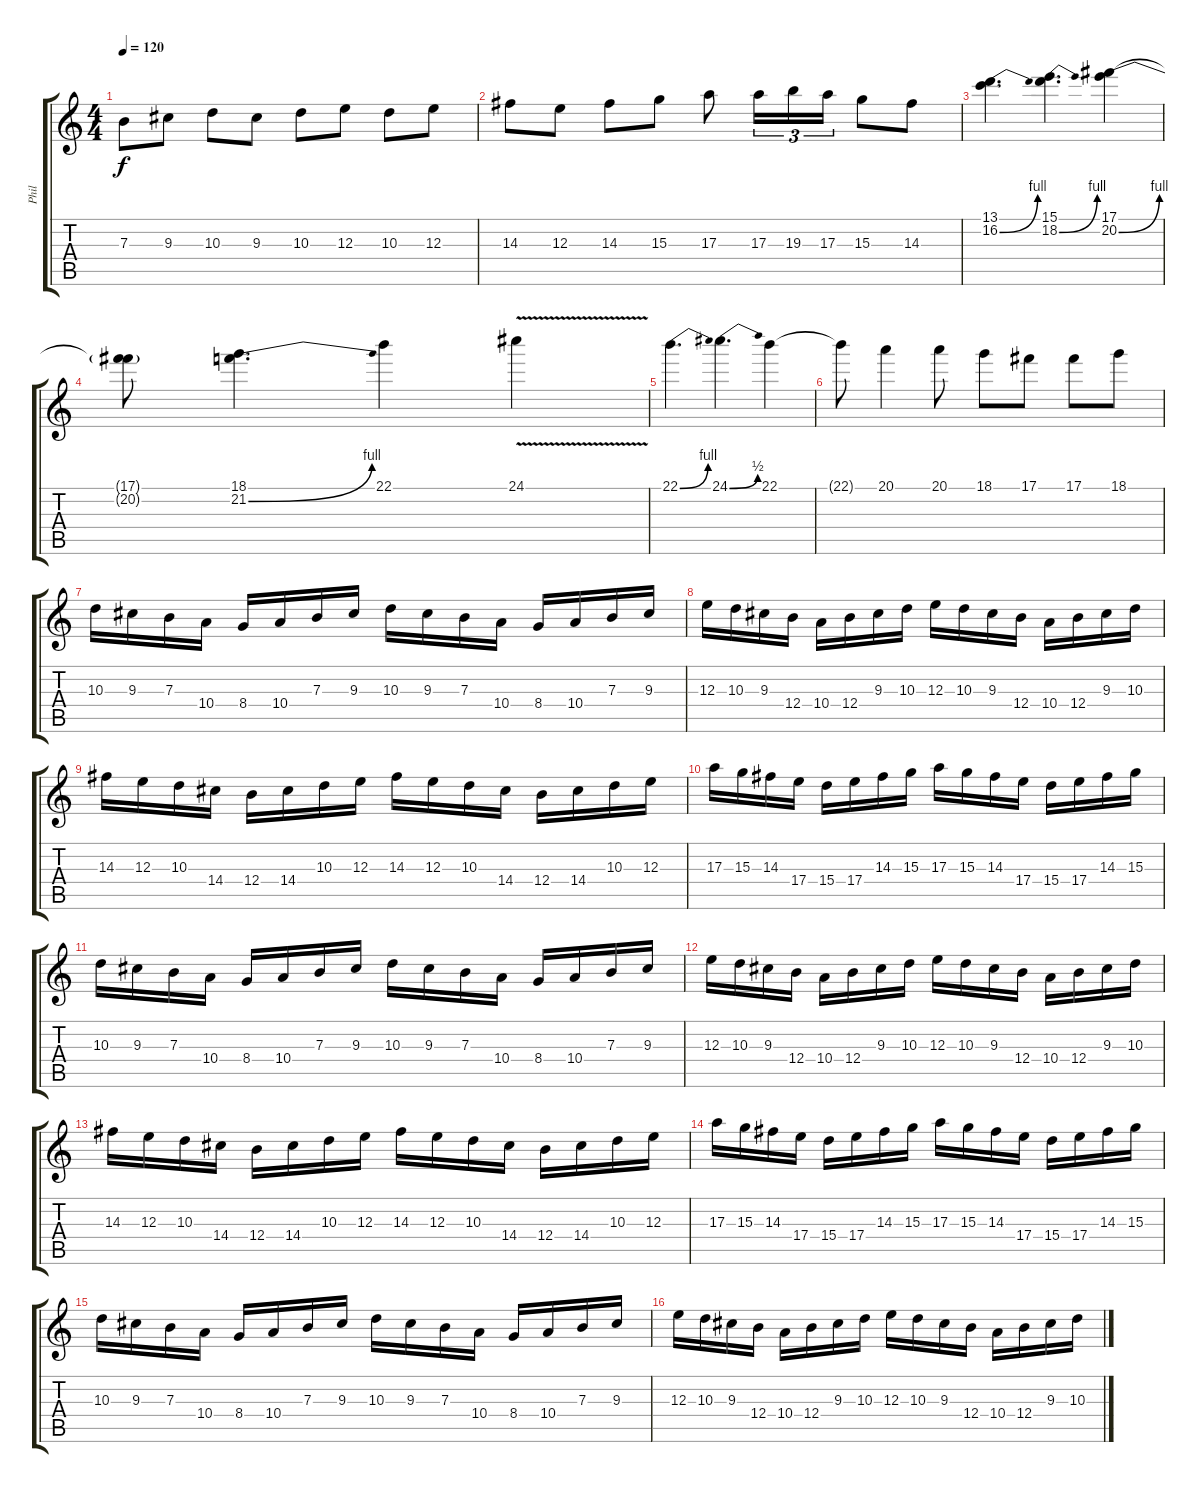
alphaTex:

\track ("Phil" "Phil") {instrument overdrivenguitar}
\staff {score tabs}
\tuning (Db4 Ab3 E3 B2 Gb2 B1) {hide}
\ts (4 4)
\tempo 120
\clef g2
\ks c
7.3.8{dy f} 9.3.8 10.3.8 9.3.8 10.3.8 12.3.8 10.3.8 12.3.8 |
14.3.8 12.3.8 14.3.8 15.3.8 17.3.8 17.3.16{tu (3 2)} 19.3.16{tu (3 2)} 17.3.16{tu (3 2)} 15.3.8 14.3.8 |
(13.1 16.2{be (bend 0 0 60 4)}).4{d} (15.1 18.2{be (bend 0 0 60 4)}).4{d} (17.1 20.2{be (bend 0 0 60 4)}).4 |
(17.1{t} 20.2{t}).8 (18.1 21.2{be (bend 0 0 60 4)}).4{d} 22.1.4 24.1{v}.4 |
22.1{be (bend 0 0 60 4)}.4{d} 24.1{be (bend 0 0 60 2)}.4{d} 22.1.4 |
22.1{t}.8 20.1.4 20.1.8 18.1.8 17.1.8 17.1.8 18.1.8 |
10.3.16 9.3.16 7.3.16 10.4.16 8.4.16 10.4.16 7.3.16 9.3.16 10.3.16 9.3.16 7.3.16 10.4.16 8.4.16 10.4.16 7.3.16 9.3.16 |
12.3.16 10.3.16 9.3.16 12.4.16 10.4.16 12.4.16 9.3.16 10.3.16 12.3.16 10.3.16 9.3.16 12.4.16 10.4.16 12.4.16 9.3.16 10.3.16 |
14.3.16 12.3.16 10.3.16 14.4.16 12.4.16 14.4.16 10.3.16 12.3.16 14.3.16 12.3.16 10.3.16 14.4.16 12.4.16 14.4.16 10.3.16 12.3.16 |
17.3.16 15.3.16 14.3.16 17.4.16 15.4.16 17.4.16 14.3.16 15.3.16 17.3.16 15.3.16 14.3.16 17.4.16 15.4.16 17.4.16 14.3.16 15.3.16 |
10.3.16 9.3.16 7.3.16 10.4.16 8.4.16 10.4.16 7.3.16 9.3.16 10.3.16 9.3.16 7.3.16 10.4.16 8.4.16 10.4.16 7.3.16 9.3.16 |
12.3.16 10.3.16 9.3.16 12.4.16 10.4.16 12.4.16 9.3.16 10.3.16 12.3.16 10.3.16 9.3.16 12.4.16 10.4.16 12.4.16 9.3.16 10.3.16 |
14.3.16 12.3.16 10.3.16 14.4.16 12.4.16 14.4.16 10.3.16 12.3.16 14.3.16 12.3.16 10.3.16 14.4.16 12.4.16 14.4.16 10.3.16 12.3.16 |
17.3.16 15.3.16 14.3.16 17.4.16 15.4.16 17.4.16 14.3.16 15.3.16 17.3.16 15.3.16 14.3.16 17.4.16 15.4.16 17.4.16 14.3.16 15.3.16 |
10.3.16 9.3.16 7.3.16 10.4.16 8.4.16 10.4.16 7.3.16 9.3.16 10.3.16 9.3.16 7.3.16 10.4.16 8.4.16 10.4.16 7.3.16 9.3.16 |
12.3.16 10.3.16 9.3.16 12.4.16 10.4.16 12.4.16 9.3.16 10.3.16 12.3.16 10.3.16 9.3.16 12.4.16 10.4.16 12.4.16 9.3.16 10.3.16
